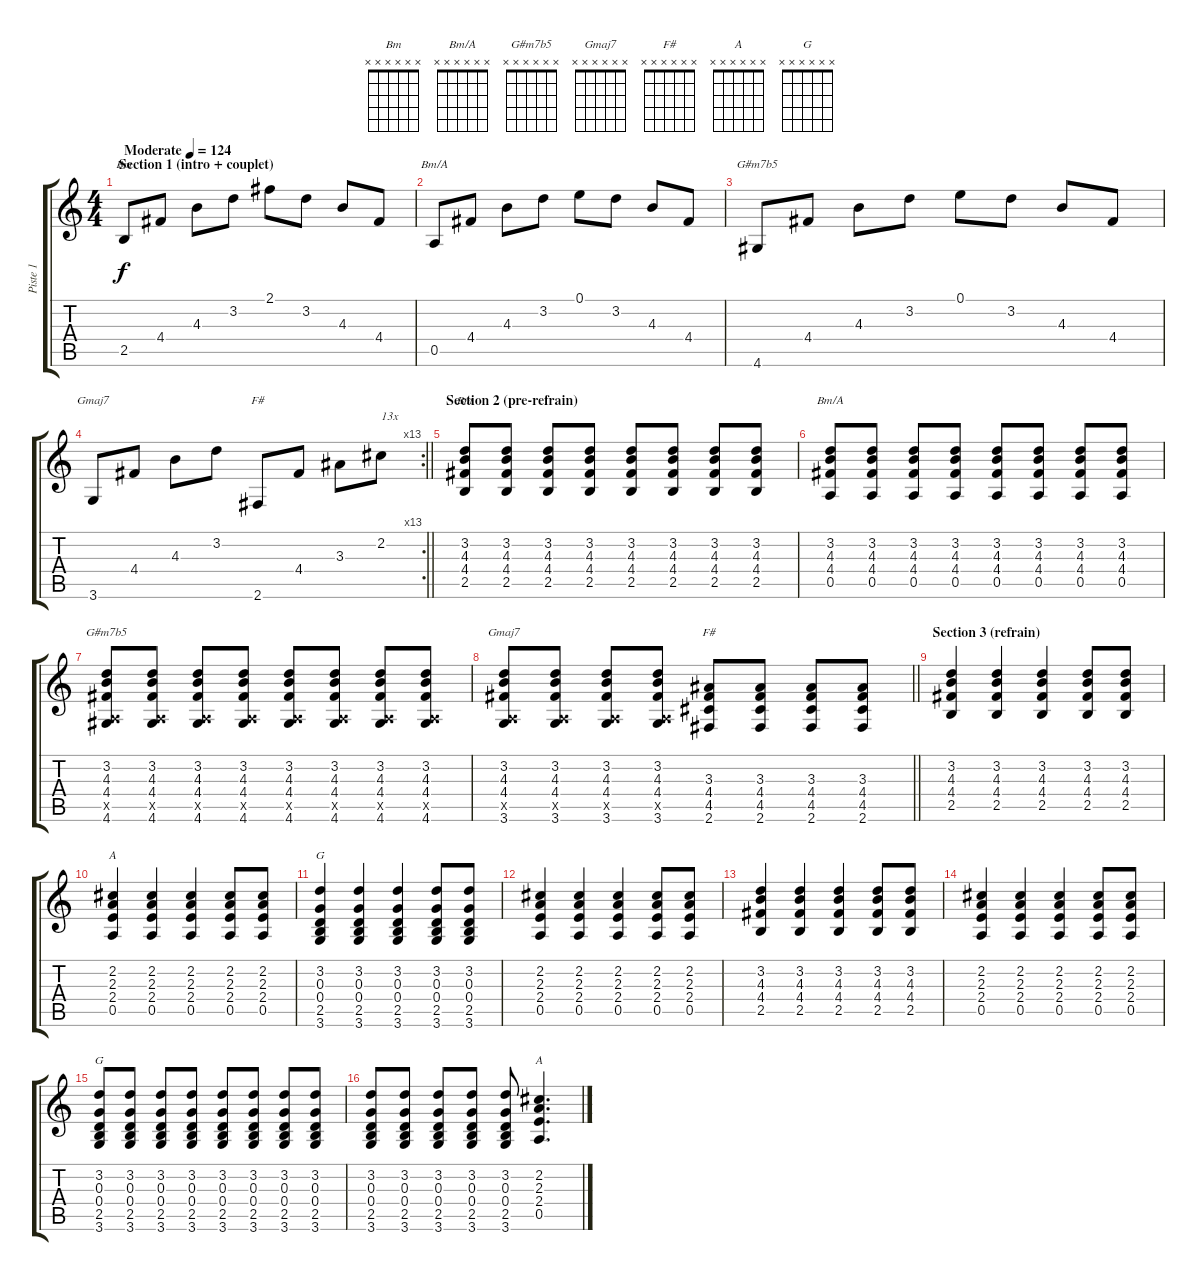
\track ("Piste 1" "Piste 1") {instrument acousticguitarsteel}
\staff {score tabs}
\tuning (E4 B3 G3 D3 A2 E2) {hide}
\chord ("Bm" 2 3 4 4 2 x) {barre 2}
\chord ("Bm/A" 0 3 4 4 0 x)
\chord ("G#m7b5" 0 3 4 4 x 4)
\chord ("Gmaj7" x 3 4 4 x 3)
\chord ("F#" 2 2 3 4 4 2) {barre 2}
\chord ("Bm" x x x x x x)
\chord ("Bm/A" x x x x x x)
\chord ("G#m7b5" x x x x x x)
\chord ("Gmaj7" x x x x x x)
\chord ("F#" x x x x x x)
\chord ("A" 0 2 2 2 0 x)
\chord ("G" 3 3 0 0 2 3) {barre 3}
\chord ("G" x x x x x x)
\chord ("A" x x x x x x)
\ts (4 4)
\section ("" "Section 1 (intro + couplet)")
\tempo (124 "Moderate")
\clef g2
\ks c
2.5.8{ch "Bm" dy f instrument acousticguitarsteel} 4.4.8 4.3.8 3.2.8 2.1.8 3.2.8 4.3.8 4.4.8 |
0.5.8{ch "Bm/A"} 4.4.8 4.3.8 3.2.8 0.1.8 3.2.8 4.3.8 4.4.8 |
4.6.8{ch "G#m7b5"} 4.4.8 4.3.8 3.2.8 0.1.8 3.2.8 4.3.8 4.4.8 |
\rc 13
\barLineRight lightlight
3.6.8{ch "Gmaj7"} 4.4.8 4.3.8 3.2.8 2.6.8{ch "F#"} 4.4.8 3.3.8 2.2.8{txt "13x"} |
\section ("" "Section 2 (pre-refrain)")
(3.2 4.3 4.4 2.5).8{ch "Bm"} (3.2 4.3 4.4 2.5).8 (3.2 4.3 4.4 2.5).8 (3.2 4.3 4.4 2.5).8 (3.2 4.3 4.4 2.5).8 (3.2 4.3 4.4 2.5).8 (3.2 4.3 4.4 2.5).8 (3.2 4.3 4.4 2.5).8 |
(3.2 4.3 4.4 0.5).8{ch "Bm/A"} (3.2 4.3 4.4 0.5).8 (3.2 4.3 4.4 0.5).8 (3.2 4.3 4.4 0.5).8 (3.2 4.3 4.4 0.5).8 (3.2 4.3 4.4 0.5).8 (3.2 4.3 4.4 0.5).8 (3.2 4.3 4.4 0.5).8 |
(3.2 4.3 4.4 0.5{x} 4.6).8{ch "G#m7b5"} (3.2 4.3 4.4 0.5{x} 4.6).8 (3.2 4.3 4.4 0.5{x} 4.6).8 (3.2 4.3 4.4 0.5{x} 4.6).8 (3.2 4.3 4.4 0.5{x} 4.6).8 (3.2 4.3 4.4 0.5{x} 4.6).8 (3.2 4.3 4.4 0.5{x} 4.6).8 (3.2 4.3 4.4 0.5{x} 4.6).8 |
\barLineRight lightlight
(3.2 4.3 4.4 0.5{x} 3.6).8{ch "Gmaj7"} (3.2 4.3 4.4 0.5{x} 3.6).8 (3.2 4.3 4.4 0.5{x} 3.6).8 (3.2 4.3 4.4 0.5{x} 3.6).8 (3.3 4.4 4.5 2.6).8{ch "F#"} (3.3 4.4 4.5 2.6).8 (3.3 4.4 4.5 2.6).8 (3.3 4.4 4.5 2.6).8 |
\section ("" "Section 3 (refrain)")
(3.2 4.3 4.4 2.5).4 (3.2 4.3 4.4 2.5).4 (3.2 4.3 4.4 2.5).4 (3.2 4.3 4.4 2.5).8 (3.2 4.3 4.4 2.5).8 |
(2.2 2.3 2.4 0.5).4{ch "A"} (2.2 2.3 2.4 0.5).4 (2.2 2.3 2.4 0.5).4 (2.2 2.3 2.4 0.5).8 (2.2 2.3 2.4 0.5).8 |
(3.2 0.3 0.4 2.5 3.6).4{ch "G"} (3.2 0.3 0.4 2.5 3.6).4 (3.2 0.3 0.4 2.5 3.6).4 (3.2 0.3 0.4 2.5 3.6).8 (3.2 0.3 0.4 2.5 3.6).8 |
(2.2 2.3 2.4 0.5).4 (2.2 2.3 2.4 0.5).4 (2.2 2.3 2.4 0.5).4 (2.2 2.3 2.4 0.5).8 (2.2 2.3 2.4 0.5).8 |
(3.2 4.3 4.4 2.5).4 (3.2 4.3 4.4 2.5).4 (3.2 4.3 4.4 2.5).4 (3.2 4.3 4.4 2.5).8 (3.2 4.3 4.4 2.5).8 |
(2.2 2.3 2.4 0.5).4 (2.2 2.3 2.4 0.5).4 (2.2 2.3 2.4 0.5).4 (2.2 2.3 2.4 0.5).8 (2.2 2.3 2.4 0.5).8 |
(3.2 0.3 0.4 2.5 3.6).8{ch "G"} (3.2 0.3 0.4 2.5 3.6).8 (3.2 0.3 0.4 2.5 3.6).8 (3.2 0.3 0.4 2.5 3.6).8 (3.2 0.3 0.4 2.5 3.6).8 (3.2 0.3 0.4 2.5 3.6).8 (3.2 0.3 0.4 2.5 3.6).8 (3.2 0.3 0.4 2.5 3.6).8 |
(3.2 0.3 0.4 2.5 3.6).8 (3.2 0.3 0.4 2.5 3.6).8 (3.2 0.3 0.4 2.5 3.6).8 (3.2 0.3 0.4 2.5 3.6).8 (3.2 0.3 0.4 2.5 3.6).8 (2.2 2.3 2.4 0.5).4{d ch "A"}
